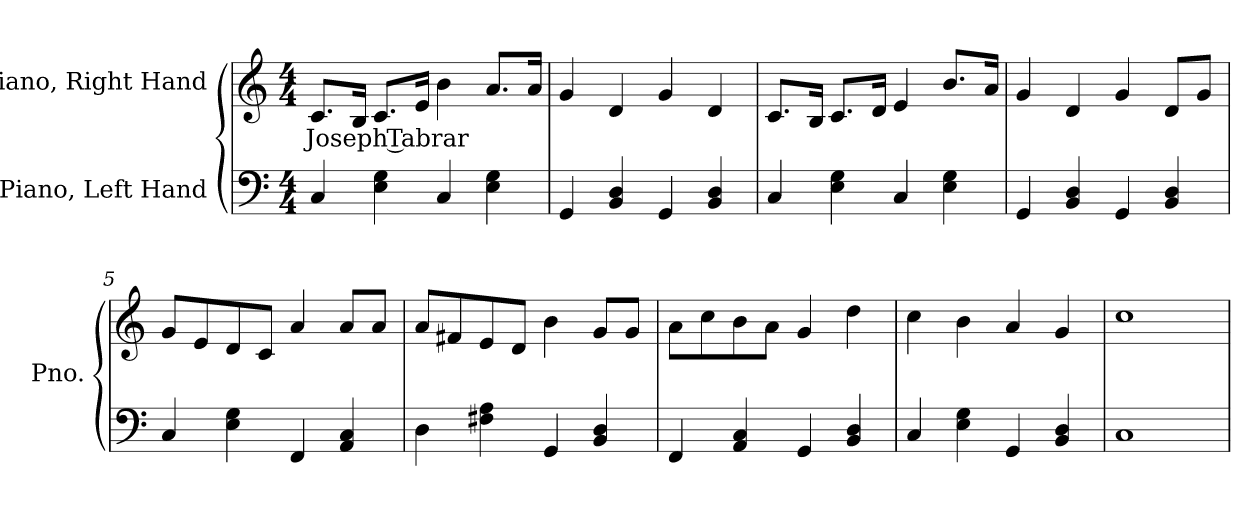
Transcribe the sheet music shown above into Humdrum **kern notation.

**kern	**kern	**text
*part2	*part1	*part1
*staff2	*staff1	*staff1
*I"Piano, Left Hand	*I"Piano, Right Hand	*
*I'Pno.	*I'Pno.	*
*clefF4	*clefG2	*
*k[]	*k[]	*
*M4/4	*M4/4	*
*MM104	*MM104	*
=1	=1	=1
!	!	!LO:LY:b
4C/	8.c/L	Joseph Tabrar
.	16B/Jk	.
4E\ 4G\	8.c/L	.
.	16e/Jk	.
4C/	4b\	.
4E\ 4G\	8.a/L	.
.	16a/Jk	.
=2	=2	=2
4GG/	4g/	.
4BB/ 4D/	4d/	.
4GG/	4g/	.
4BB/ 4D/	4d/	.
=3	=3	=3
4C/	8.c/L	.
.	16B/Jk	.
4E\ 4G\	8.c/L	.
.	16d/Jk	.
4C/	4e/	.
4E\ 4G\	8.b/L	.
.	16a/Jk	.
=4	=4	=4
4GG/	4g/	.
4BB/ 4D/	4d/	.
4GG/	4g/	.
4BB/ 4D/	8d/L	.
.	8g/J	.
!!LO:LB:g=z
=5	=5	=5
4C/	8g/L	.
.	8e/	.
4E\ 4G\	8d/	.
.	8c/J	.
4FF/	4a/	.
4AA/ 4C/	8a/L	.
.	8a/J	.
=6	=6	=6
4D\	8a/L	.
.	8f#X/	.
4F#X\ 4A\	8e/	.
.	8d/J	.
4GG/	4b\	.
4BB/ 4D/	8g/L	.
.	8g/J	.
=7	=7	=7
4FF/	8a\L	.
.	8cc\	.
4AA/ 4C/	8b\	.
.	8a\J	.
4GG/	4g/	.
4BB/ 4D/	4dd\	.
=8	=8	=8
4C/	4cc\	.
4E\ 4G\	4b\	.
4GG/	4a/	.
4BB/ 4D/	4g/	.
=9	=9	=9
1C	1cc	.
=	=	=
*-	*-	*-
